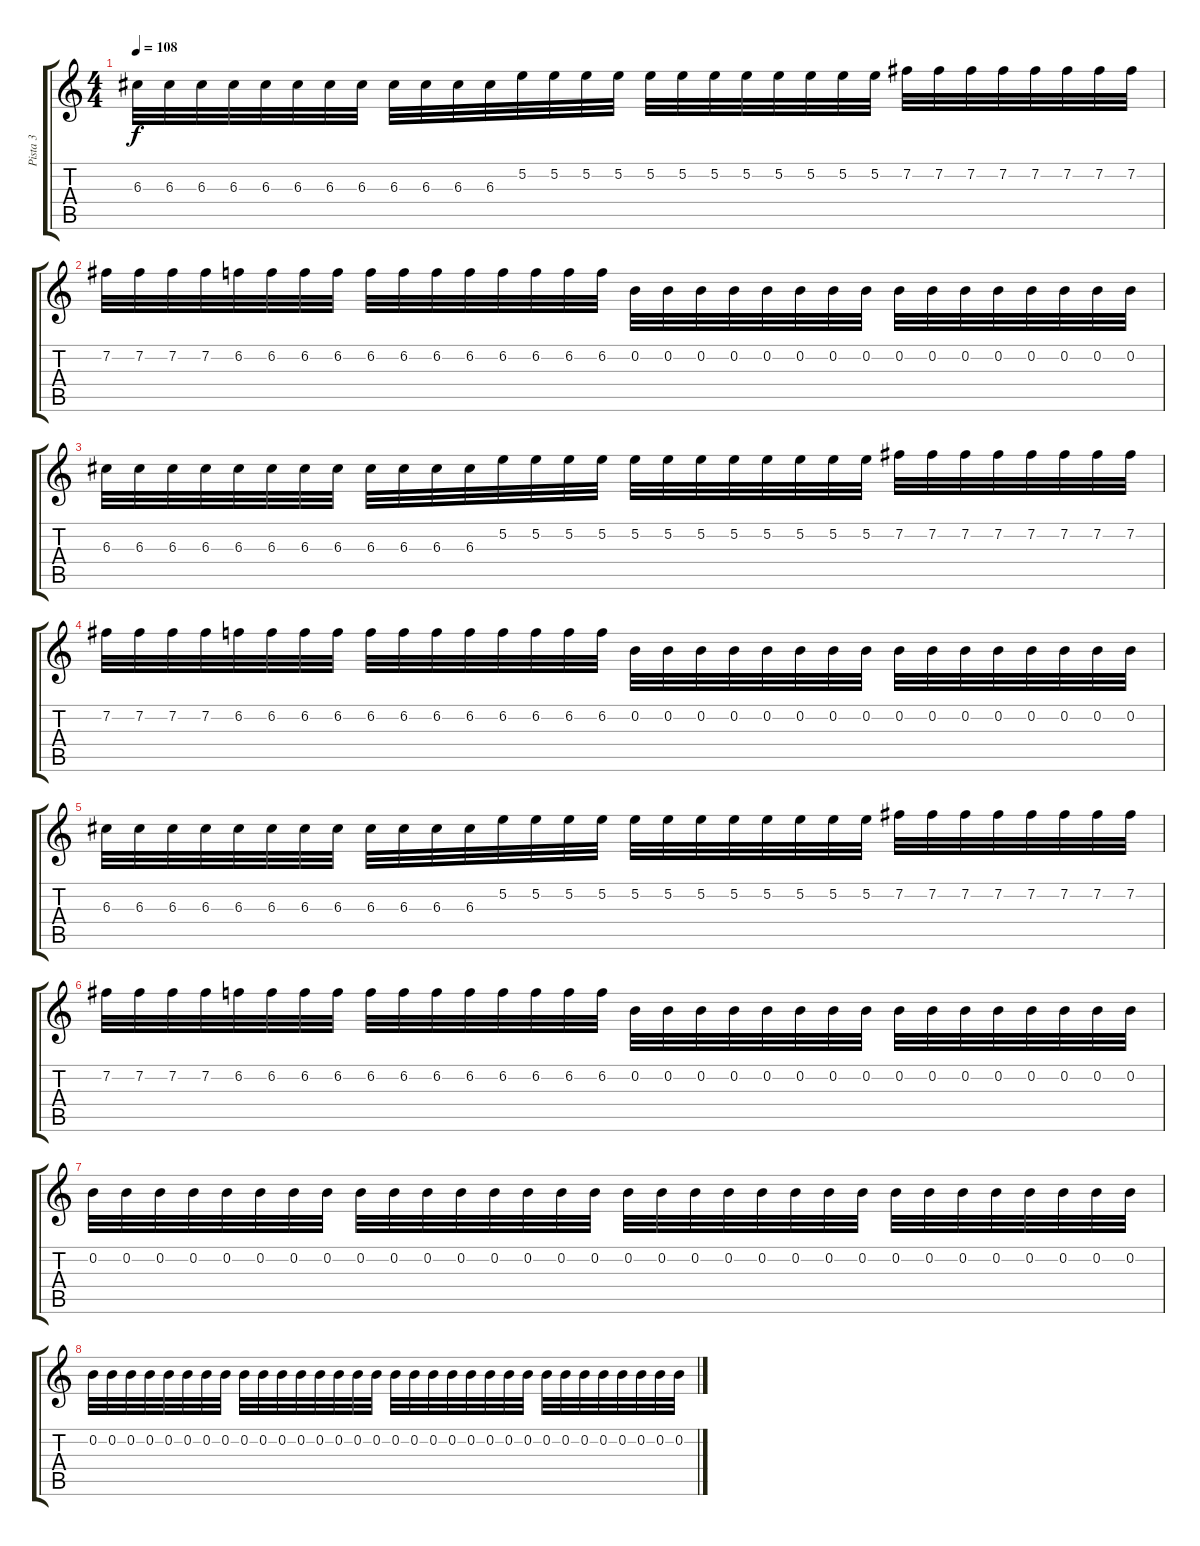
\track ("Pista 3" "Pista 3") {instrument distortionguitar}
\staff {score tabs}
\tuning (E4 B3 G3 D3 A2 E2) {hide}
\ts (4 4)
\tempo 108
\clef g2
\ks c
6.3.32{dy f} 6.3.32 6.3.32 6.3.32 6.3.32 6.3.32 6.3.32 6.3.32 6.3.32 6.3.32 6.3.32 6.3.32 5.2.32 5.2.32 5.2.32 5.2.32 5.2.32 5.2.32 5.2.32 5.2.32 5.2.32 5.2.32 5.2.32 5.2.32 7.2.32 7.2.32 7.2.32 7.2.32 7.2.32 7.2.32 7.2.32 7.2.32 |
7.2.32 7.2.32 7.2.32 7.2.32 6.2.32 6.2.32 6.2.32 6.2.32 6.2.32 6.2.32 6.2.32 6.2.32 6.2.32 6.2.32 6.2.32 6.2.32 0.2.32 0.2.32 0.2.32 0.2.32 0.2.32 0.2.32 0.2.32 0.2.32 0.2.32 0.2.32 0.2.32 0.2.32 0.2.32 0.2.32 0.2.32 0.2.32 |
6.3.32 6.3.32 6.3.32 6.3.32 6.3.32 6.3.32 6.3.32 6.3.32 6.3.32 6.3.32 6.3.32 6.3.32 5.2.32 5.2.32 5.2.32 5.2.32 5.2.32 5.2.32 5.2.32 5.2.32 5.2.32 5.2.32 5.2.32 5.2.32 7.2.32 7.2.32 7.2.32 7.2.32 7.2.32 7.2.32 7.2.32 7.2.32 |
7.2.32 7.2.32 7.2.32 7.2.32 6.2.32 6.2.32 6.2.32 6.2.32 6.2.32 6.2.32 6.2.32 6.2.32 6.2.32 6.2.32 6.2.32 6.2.32 0.2.32 0.2.32 0.2.32 0.2.32 0.2.32 0.2.32 0.2.32 0.2.32 0.2.32 0.2.32 0.2.32 0.2.32 0.2.32 0.2.32 0.2.32 0.2.32 |
6.3.32 6.3.32 6.3.32 6.3.32 6.3.32 6.3.32 6.3.32 6.3.32 6.3.32 6.3.32 6.3.32 6.3.32 5.2.32 5.2.32 5.2.32 5.2.32 5.2.32 5.2.32 5.2.32 5.2.32 5.2.32 5.2.32 5.2.32 5.2.32 7.2.32 7.2.32 7.2.32 7.2.32 7.2.32 7.2.32 7.2.32 7.2.32 |
7.2.32 7.2.32 7.2.32 7.2.32 6.2.32 6.2.32 6.2.32 6.2.32 6.2.32 6.2.32 6.2.32 6.2.32 6.2.32 6.2.32 6.2.32 6.2.32 0.2.32 0.2.32 0.2.32 0.2.32 0.2.32 0.2.32 0.2.32 0.2.32 0.2.32 0.2.32 0.2.32 0.2.32 0.2.32 0.2.32 0.2.32 0.2.32 |
0.2.32 0.2.32 0.2.32 0.2.32 0.2.32 0.2.32 0.2.32 0.2.32 0.2.32 0.2.32 0.2.32 0.2.32 0.2.32 0.2.32 0.2.32 0.2.32 0.2.32 0.2.32 0.2.32 0.2.32 0.2.32 0.2.32 0.2.32 0.2.32 0.2.32 0.2.32 0.2.32 0.2.32 0.2.32 0.2.32 0.2.32 0.2.32 |
0.2.32 0.2.32 0.2.32 0.2.32 0.2.32 0.2.32 0.2.32 0.2.32 0.2.32 0.2.32 0.2.32 0.2.32 0.2.32 0.2.32 0.2.32 0.2.32 0.2.32 0.2.32 0.2.32 0.2.32 0.2.32 0.2.32 0.2.32 0.2.32 0.2.32 0.2.32 0.2.32 0.2.32 0.2.32 0.2.32 0.2.32 0.2.32
